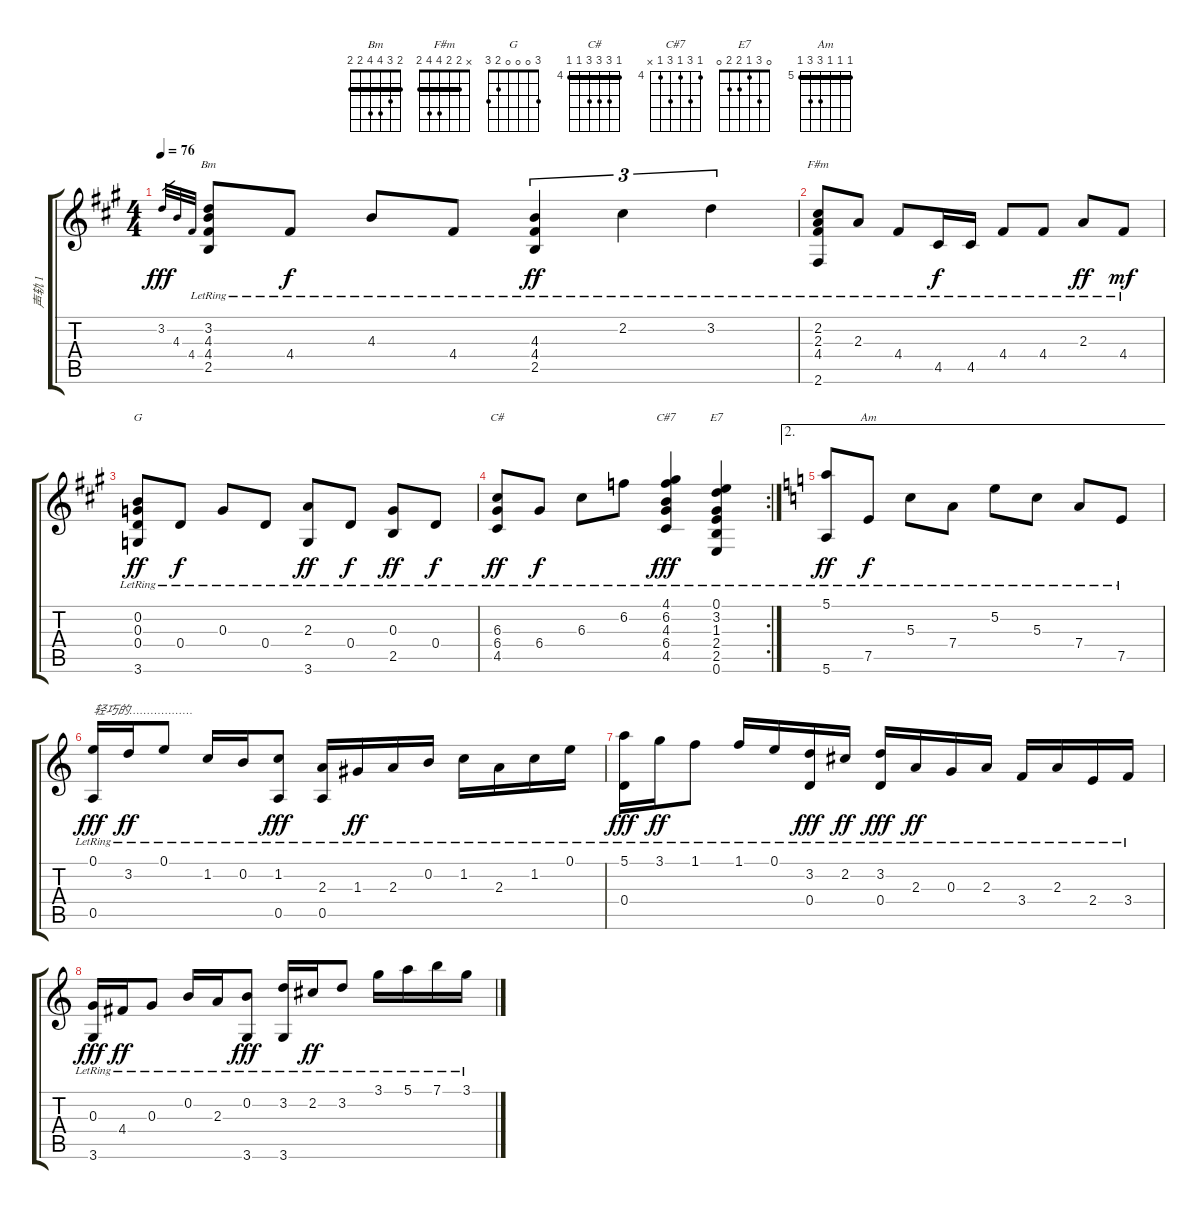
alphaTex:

\track ("声轨 1" "声轨 1") {instrument acousticguitarnylon}
\staff {score tabs}
\tuning (E4 B3 G3 D3 A2 E2) {hide}
\chord ("Bm" 2 3 4 4 2 2) {barre 2}
\chord ("F#m" x 2 2 4 4 2) {barre 2}
\chord ("G" 3 0 0 0 2 3)
\chord ("C#" 4 6 6 6 4 4) {firstfret 4 barre 4}
\chord ("C#7" 4 6 4 6 4 x) {firstfret 4}
\chord ("E7" 0 3 1 2 2 0)
\chord ("Am" 5 5 5 7 7 5) {firstfret 5 barre 5}
\ts (4 4)
\tempo 76
\clef g2
\ks a
3.2.32{gr dy fff} 4.3.32{gr} 4.4.32{gr} (3.2{lr} 4.3{lr} 4.4{lr} 2.5{lr}).8{ch "Bm"} 4.4{lr}.8{dy f} 4.3{lr}.8 4.4{lr}.8 (4.3{lr} 4.4{lr} 2.5{lr}).4{tu (3 2) dy ff} 2.2{lr}.4{tu (3 2)} 3.2{lr}.4{tu (3 2)} |
(2.2{lr} 2.3{lr} 4.4{lr} 2.6{lr}).8{ch "F#m"} 2.3{lr}.8 4.4{lr}.8 4.5{lr}.16{dy f} 4.5{lr}.16 4.4{lr}.8 4.4{lr}.8 2.3{lr}.8{dy ff} 4.4{lr}.8{dy mf} |
(0.2{lr} 0.3{lr} 0.4{lr} 3.6{lr}).8{ch "G" dy ff} 0.4{lr}.8{dy f} 0.3{lr}.8 0.4{lr}.8 (2.3{lr} 3.6{lr}).8{dy ff} 0.4{lr}.8{dy f} (0.3{lr} 2.5{lr}).8{dy ff} 0.4{lr}.8{dy f} |
\rc 2
(6.3{lr} 6.4{lr} 4.5{lr}).8{ch "C#" dy ff} 6.4{lr}.8{dy f} 6.3{lr}.8 6.2{lr}.8 (4.1{lr} 6.2 4.3 6.4 4.5{lr}).4{ch "C#7" dy fff} (0.1 3.2 1.3 2.4 2.5 0.6{lr}).4{ch "E7"} |
\ae 2
\ks c
(5.1{lr} 5.6{lr}).8{dy ff} 7.5{lr}.8{ch "Am" dy f} 5.3{lr}.8 7.4{lr}.8 5.2{lr}.8 5.3{lr}.8 7.4{lr}.8 7.5{lr}.8 |
(0.1{lr} 0.5{lr}).16{txt "轻巧的………………" dy fff} 3.2{lr}.16{dy ff} 0.1{lr}.8 1.2{lr}.16 0.2{lr}.16 (1.2{lr} 0.5{lr}).8{dy fff} (2.3{lr} 0.5{lr}).16 1.3{lr}.16{dy ff} 2.3{lr}.16 0.2{lr}.16 1.2{lr}.16 2.3{lr}.16 1.2{lr}.16 0.1{lr}.16 |
(5.1{lr} 0.4{lr}).16{dy fff} 3.1{lr}.16{dy ff} 1.1{lr}.8 1.1{lr}.16 0.1{lr}.16 (3.2{lr} 0.4{lr}).16{dy fff} 2.2{lr}.16{dy ff} (3.2{lr} 0.4{lr}).16{dy fff} 2.3{lr}.16{dy ff} 0.3{lr}.16 2.3{lr}.16 3.4{lr}.16 2.3{lr}.16 2.4{lr}.16 3.4{lr}.16 |
(0.3{lr} 3.6{lr}).16{dy fff} 4.4{lr}.16{dy ff} 0.3{lr}.8 0.2{lr}.16 2.3{lr}.16 (0.2{lr} 3.6{lr}).8{dy fff} (3.2{lr} 3.6{lr}).16 2.2{lr}.16{dy ff} 3.2{lr}.8 3.1{lr}.16 5.1{lr}.16 7.1{lr}.16 3.1{lr}.16
